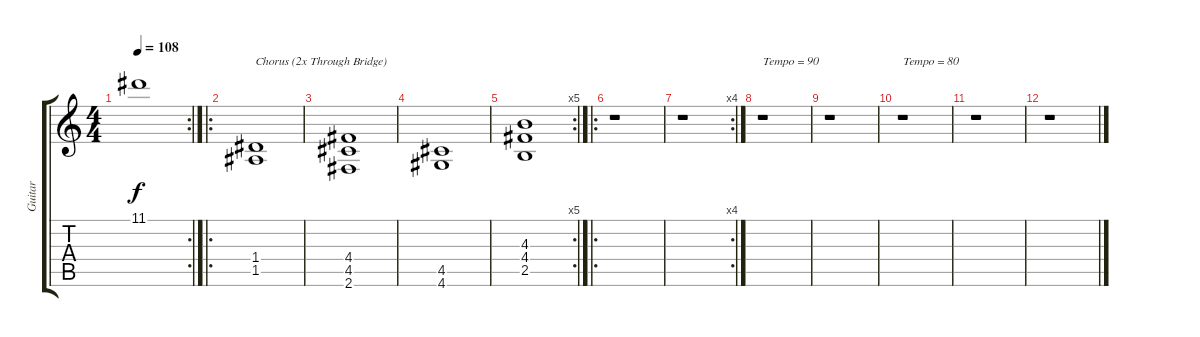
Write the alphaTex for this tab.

\track ("Guitar" "Guitar") {instrument distortionguitar}
\staff {score tabs}
\tuning (E4 B3 G3 D3 A2 E2) {hide}
\rc 2
\ts (4 4)
\tempo 108
\clef g2
\ks c
11.1.1{dy f} |
\ro
(1.4 1.5).1{txt "Chorus (2x Through Bridge)"} |
(4.4 4.5 2.6).1 |
(4.5 4.6).1 |
\rc 5
(4.3 4.4 2.5).1 |
\ro
r.1 |
\rc 4
r.1 |
r.1{txt "Tempo = 90"} |
r.1 |
r.1{txt "Tempo = 80"} |
r.1 |
r.1
